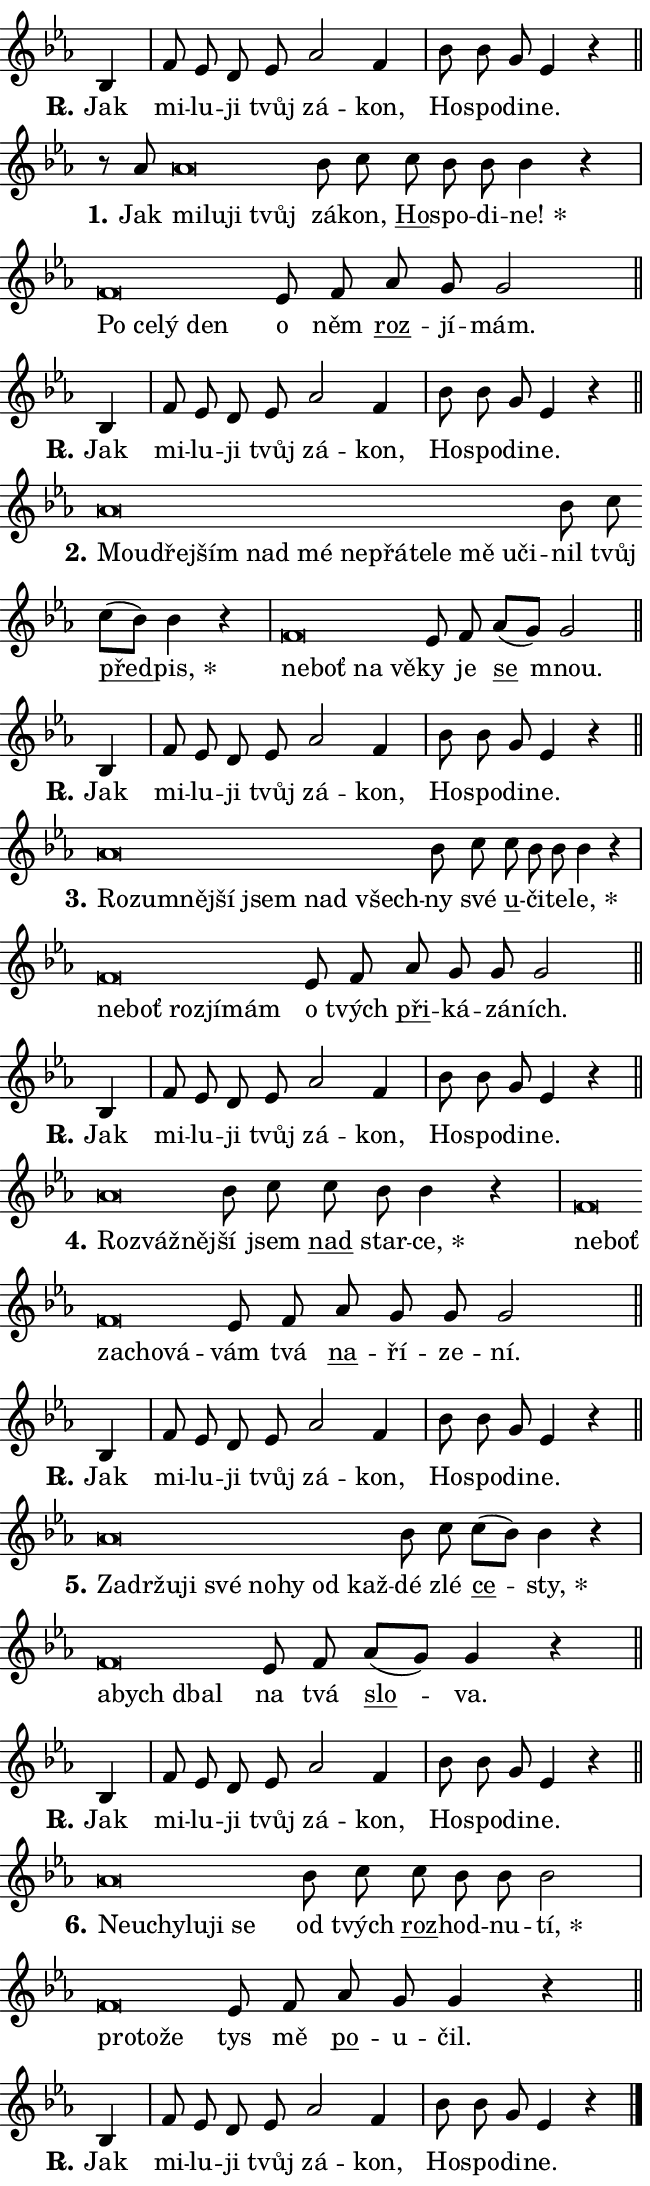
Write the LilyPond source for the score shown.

\version "2.24.0"
\header { tagline = "" }
\paper {
  indent = 0\cm
  top-margin = 0\cm
  right-margin = 0.13\cm % to fit lyric hyphens
  bottom-margin = 0\cm
  left-margin = 0\cm
  paper-width = 11\cm
  page-breaking = #ly:one-page-breaking
  system-system-spacing.basic-distance = #11
  score-system-spacing.basic-distance = #11
  ragged-last = ##f
}


%% Author: Thomas Morley
%% https://lists.gnu.org/archive/html/lilypond-user/2020-05/msg00002.html
#(define (line-position grob)
"Returns position of @var[grob} in current system:
   @code{'start}, if at first time-step
   @code{'end}, if at last time-step
   @code{'middle} otherwise
"
  (let* ((col (ly:item-get-column grob))
         (ln (ly:grob-object col 'left-neighbor))
         (rn (ly:grob-object col 'right-neighbor))
         (col-to-check-left (if (ly:grob? ln) ln col))
         (col-to-check-right (if (ly:grob? rn) rn col))
         (break-dir-left
           (and
             (ly:grob-property col-to-check-left 'non-musical #f)
             (ly:item-break-dir col-to-check-left)))
         (break-dir-right
           (and
             (ly:grob-property col-to-check-right 'non-musical #f)
             (ly:item-break-dir col-to-check-right))))
        (cond ((eqv? 1 break-dir-left) 'start)
              ((eqv? -1 break-dir-right) 'end)
              (else 'middle))))

#(define (tranparent-at-line-position vctor)
  (lambda (grob)
  "Relying on @code{line-position} select the relevant enry from @var{vctor}.
Used to determine transparency,"
    (case (line-position grob)
      ((end) (not (vector-ref vctor 0)))
      ((middle) (not (vector-ref vctor 1)))
      ((start) (not (vector-ref vctor 2))))))

noteHeadBreakVisibility =
#(define-music-function (break-visibility)(vector?)
"Makes @code{NoteHead}s transparent relying on @var{break-visibility}"
#{
  \override NoteHead.transparent =
    #(tranparent-at-line-position break-visibility)
#})

#(define delete-ledgers-for-transparent-note-heads
  (lambda (grob)
    "Reads whether a @code{NoteHead} is transparent.
If so this @code{NoteHead} is removed from @code{'note-heads} from
@var{grob}, which is supposed to be @code{LedgerLineSpanner}.
As a result ledgers are not printed for this @code{NoteHead}"
    (let* ((nhds-array (ly:grob-object grob 'note-heads))
           (nhds-list
             (if (ly:grob-array? nhds-array)
                 (ly:grob-array->list nhds-array)
                 '()))
           ;; Relies on the transparent-property being done before
           ;; Staff.LedgerLineSpanner.after-line-breaking is executed.
           ;; This is fragile ...
           (to-keep
             (remove
               (lambda (nhd)
                 (ly:grob-property nhd 'transparent #f))
               nhds-list)))
      ;; TODO find a better method to iterate over grob-arrays, similiar
      ;; to filter/remove etc for lists
      ;; For now rebuilt from scratch
      (set! (ly:grob-object grob 'note-heads)  '())
      (for-each
        (lambda (nhd)
          (ly:pointer-group-interface::add-grob grob 'note-heads nhd))
        to-keep))))

squashNotes = {
  \override NoteHead.X-extent = #'(-0.2 . 0.2)
  \override NoteHead.Y-extent = #'(-0.75 . 0)
  \override NoteHead.stencil =
    #(lambda (grob)
       (let ((pos (ly:grob-property grob 'staff-position)))
         (begin
           (if (< pos -7) (display "ERROR: Lower brevis then expected\n") (display ""))
           (if (<= pos -6) ly:text-interface::print ly:note-head::print))))
}
unSquashNotes = {
  \revert NoteHead.X-extent
  \revert NoteHead.Y-extent
  \revert NoteHead.stencil
}

hideNotes = \noteHeadBreakVisibility #begin-of-line-visible
unHideNotes = \noteHeadBreakVisibility #all-visible

% work-around for resetting accidentals
% https://lilypond.org/doc/v2.23/Documentation/notation/displaying-rhythms#unmetered-music
cadenzaMeasure = {
  \cadenzaOff
  \partial 1024 s1024
  \cadenzaOn
}

#(define-markup-command (accent layout props text) (markup?)
  "Underline accented syllable"
  (interpret-markup layout props
    #{\markup \override #'(offset . 4.3) \underline { #text }#}))

responsum = \markup \concat {
  "R" \hspace #-1.05 \path #0.1 #'((moveto 0 0.07) (lineto 0.9 0.8)) \hspace #0.05 "."
}

spaceSize = #0.6828661417322834 % exact space size for TeX Gyre Schola

\layout {
  \context {
    \Staff
    \remove "Time_signature_engraver"
    \override LedgerLineSpanner.after-line-breaking = #delete-ledgers-for-transparent-note-heads
  }
  \context {
    \Lyrics {
      \override LyricSpace.minimum-distance = \spaceSize
      \override LyricText.font-name = #"TeX Gyre Schola"
      \override LyricText.font-size = 1
      \override StanzaNumber.font-name = #"TeX Gyre Schola Bold"
      \override StanzaNumber.font-size = 1
    }
  }
  \context {
    \Score 
    \override NoteHead.text =
      #(lambda (grob) 
        (let ((pos (ly:grob-property grob 'staff-position)))
          #{\markup {
            \combine
              \halign #-0.55 \raise #(if (= pos -6) 0 0.5) \override #'(thickness . 2) \draw-line #'(3.2 . 0)
              \musicglyph "noteheads.sM1"
          }#}))
  }
}

% magnetic-lyrics.ily
%
%   written by
%     Jean Abou Samra <jean@abou-samra.fr>
%     Werner Lemberg <wl@gnu.org>
%
%   adapted by
%     Jiri Hon <jiri.hon@gmail.com>
%
% Version 2022-Apr-15

% https://www.mail-archive.com/lilypond-user@gnu.org/msg149350.html

#(define (Left_hyphen_pointer_engraver context)
   "Collect syllable-hyphen-syllable occurrences in lyrics and store
them in properties.  This engraver only looks to the left.  For
example, if the lyrics input is @code{foo -- bar}, it does the
following.

@itemize @bullet
@item
Set the @code{text} property of the @code{LyricHyphen} grob between
@q{foo} and @q{bar} to @code{foo}.

@item
Set the @code{left-hyphen} property of the @code{LyricText} grob with
text @q{foo} to the @code{LyricHyphen} grob between @q{foo} and
@q{bar}.
@end itemize

Use this auxiliary engraver in combination with the
@code{lyric-@/text::@/apply-@/magnetic-@/offset!} hook."
   (let ((hyphen #f)
         (text #f))
     (make-engraver
      (acknowledgers
       ((lyric-syllable-interface engraver grob source-engraver)
        (set! text grob)))
      (end-acknowledgers
       ((lyric-hyphen-interface engraver grob source-engraver)
        ;(when (not (grob::has-interface grob 'lyric-space-interface))
          (set! hyphen grob)));)
      ((stop-translation-timestep engraver)
       (when (and text hyphen)
         (ly:grob-set-object! text 'left-hyphen hyphen))
       (set! text #f)
       (set! hyphen #f)))))

#(define (lyric-text::apply-magnetic-offset! grob)
   "If the space between two syllables is less than the value in
property @code{LyricText@/.details@/.squash-threshold}, move the right
syllable to the left so that it gets concatenated with the left
syllable.

Use this function as a hook for
@code{LyricText@/.after-@/line-@/breaking} if the
@code{Left_@/hyphen_@/pointer_@/engraver} is active."
   (let ((hyphen (ly:grob-object grob 'left-hyphen #f)))
     (when hyphen
       (let ((left-text (ly:spanner-bound hyphen LEFT)))
         (when (grob::has-interface left-text 'lyric-syllable-interface)
           (let* ((common (ly:grob-common-refpoint grob left-text X))
                  (this-x-ext (ly:grob-extent grob common X))
                  (left-x-ext
                   (begin
                     ;; Trigger magnetism for left-text.
                     (ly:grob-property left-text 'after-line-breaking)
                     (ly:grob-extent left-text common X)))
                  ;; `delta` is the gap width between two syllables.
                  (delta (- (interval-start this-x-ext)
                            (interval-end left-x-ext)))
                  (details (ly:grob-property grob 'details))
                  (threshold (assoc-get 'squash-threshold details 0.2)))
             (when (< delta threshold)
               (let* (;; We have to manipulate the input text so that
                      ;; ligatures crossing syllable boundaries are not
                      ;; disabled.  For languages based on the Latin
                      ;; script this is essentially a beautification.
                      ;; However, for non-Western scripts it can be a
                      ;; necessity.
                      (lt (ly:grob-property left-text 'text))
                      (rt (ly:grob-property grob 'text))
                      (is-space (grob::has-interface hyphen 'lyric-space-interface))
                      (space (if is-space " " ""))
                      (extra-delta (if is-space spaceSize 0))
                      ;; Append new syllable.
                      (ltrt-space (if (and (string? lt) (string? rt))
                                (string-append lt space rt)
                                (make-concat-markup (list lt space rt))))
                      ;; Right-align `ltrt` to the right side.
                      (ltrt-space-markup (grob-interpret-markup
                               grob
                               (make-translate-markup
                                (cons (interval-length this-x-ext) 0)
                                (make-right-align-markup ltrt-space)))))
                 (begin
                   ;; Don't print `left-text`.
                   (ly:grob-set-property! left-text 'stencil #f)
                   ;; Set text and stencil (which holds all collected
                   ;; syllables so far) and shift it to the left.
                   (ly:grob-set-property! grob 'text ltrt-space)
                   (ly:grob-set-property! grob 'stencil ltrt-space-markup)
                   (ly:grob-translate-axis! grob (- (- delta extra-delta)) X))))))))))


#(define (lyric-hyphen::displace-bounds-first grob)
   ;; Make very sure this callback isn't triggered too early.
   (let ((left (ly:spanner-bound grob LEFT))
         (right (ly:spanner-bound grob RIGHT)))
     (ly:grob-property left 'after-line-breaking)
     (ly:grob-property right 'after-line-breaking)
     (ly:lyric-hyphen::print grob)))

squashThreshold = #0.4

\layout {
  \context {
    \Lyrics
    \consists #Left_hyphen_pointer_engraver
    \override LyricText.after-line-breaking =
      #lyric-text::apply-magnetic-offset!
    \override LyricHyphen.stencil = #lyric-hyphen::displace-bounds-first
    \override LyricText.details.squash-threshold = \squashThreshold
    \override LyricHyphen.minimum-distance = 0
    \override LyricHyphen.minimum-length = \squashThreshold
  }
}

squashText = \override LyricText.details.squash-threshold = 9999
unSquashText = \override LyricText.details.squash-threshold = \squashThreshold

leftText = \override LyricText.self-alignment-X = #LEFT
unLeftText = \revert LyricText.self-alignment-X

starOffset = #(lambda (grob) 
                (let ((x_offset (ly:self-alignment-interface::aligned-on-x-parent grob)))
                  (if (= x_offset 0) 0 (+ x_offset 1.2))))

star = #(define-music-function (syllable)(string?)
"Append star separator at the end of a syllable"
#{
  \once \override LyricText.X-offset = #starOffset
  \lyricmode { \markup {
    #syllable
    \override #'((font-name . "TeX Gyre Schola Bold")) \hspace #0.2 \lower #0.65 \larger "*"
  } }
#})

starAccent = #(define-music-function (syllable)(string?)
"Append star separator at the end of a syllable and make accent"
#{
  \once \override LyricText.X-offset = #starOffset
  \lyricmode { \markup {
    \accent #syllable
    \override #'((font-name . "TeX Gyre Schola Bold")) \hspace #0.2 \lower #0.65 \larger "*"
  } }
#})

breath = #(define-music-function (syllable)(string?)
"Append breathing indicator at the end of a syllable"
#{
  \lyricmode { \markup { #syllable "+" } }
#})

optionalBreath = #(define-music-function (syllable)(string?)
"Append optional breathing indicator at the end of a syllable"
#{
  \lyricmode { \markup { #syllable "(+)" } }
#})


\score {
    <<
        \new Voice = "melody" { \cadenzaOn \key es \major \relative { bes4 \cadenzaMeasure \bar "|" f'8 es d es as2 f4 \cadenzaMeasure \bar "|" bes8 bes g es4 r \cadenzaMeasure \bar "||" \break } }
        \new Lyrics \lyricsto "melody" { \lyricmode { \set stanza = \responsum
Jak mi -- lu -- ji tvůj zá -- kon, Ho -- spo -- di -- ne. } }
    >>
    \layout {}
}

\score {
    <<
        \new Voice = "melody" { \cadenzaOn \key es \major \relative { r8 as'8 \squashNotes as\breve*1/16 \hideNotes \breve*1/16 \bar "" \breve*1/16 \breve*1/16 \bar "" \unHideNotes \unSquashNotes bes8 c \bar "" c bes bes bes4 r \cadenzaMeasure \bar "|" \squashNotes f\breve*1/16 \hideNotes \breve*1/16 \bar "" \breve*1/16 \breve*1/16 \bar "" \unHideNotes \unSquashNotes es8 f \bar "" as g g2 \cadenzaMeasure \bar "||" \break } }
        \new Lyrics \lyricsto "melody" { \lyricmode { \set stanza = "1."
Jak \leftText mi -- \squashText lu -- ji tvůj \unLeftText \unSquashText zá -- kon, \markup \accent Ho -- spo -- di -- \star ne! \leftText Po \squashText ce -- lý den \unLeftText \unSquashText o něm \markup \accent roz -- jí -- mám. } }
    >>
    \layout {}
}

\score {
    <<
        \new Voice = "melody" { \cadenzaOn \key es \major \relative { bes4 \cadenzaMeasure \bar "|" f'8 es d es as2 f4 \cadenzaMeasure \bar "|" bes8 bes g es4 r \cadenzaMeasure \bar "||" \break } }
        \new Lyrics \lyricsto "melody" { \lyricmode { \set stanza = \responsum
Jak mi -- lu -- ji tvůj zá -- kon, Ho -- spo -- di -- ne. } }
    >>
    \layout {}
}

\score {
    <<
        \new Voice = "melody" { \cadenzaOn \key es \major \relative { \squashNotes as'\breve*1/16 \hideNotes \breve*1/16 \bar "" \breve*1/16 \bar "" \breve*1/16 \bar "" \breve*1/16 \bar "" \breve*1/16 \bar "" \breve*1/16 \bar "" \breve*1/16 \bar "" \breve*1/16 \bar "" \breve*1/16 \bar "" \breve*1/16 \breve*1/16 \bar "" \unHideNotes \unSquashNotes bes8 c \bar "" c[( bes)] bes4 r \cadenzaMeasure \bar "|" \squashNotes f\breve*1/16 \hideNotes \breve*1/16 \bar "" \breve*1/16 \breve*1/16 \bar "" \unHideNotes \unSquashNotes es8 f \bar "" as[( g)] g2 \cadenzaMeasure \bar "||" \break } }
        \new Lyrics \lyricsto "melody" { \lyricmode { \set stanza = "2."
\leftText Mou -- \squashText dřej -- ším nad mé ne -- přá -- te -- le mě u -- či -- \unLeftText \unSquashText nil tvůj \markup \accent před -- \star pis, \leftText ne -- \squashText boť na vě -- \unLeftText \unSquashText ky je \markup \accent se mnou. } }
    >>
    \layout {}
}

\score {
    <<
        \new Voice = "melody" { \cadenzaOn \key es \major \relative { bes4 \cadenzaMeasure \bar "|" f'8 es d es as2 f4 \cadenzaMeasure \bar "|" bes8 bes g es4 r \cadenzaMeasure \bar "||" \break } }
        \new Lyrics \lyricsto "melody" { \lyricmode { \set stanza = \responsum
Jak mi -- lu -- ji tvůj zá -- kon, Ho -- spo -- di -- ne. } }
    >>
    \layout {}
}

\score {
    <<
        \new Voice = "melody" { \cadenzaOn \key es \major \relative { \squashNotes as'\breve*1/16 \hideNotes \breve*1/16 \bar "" \breve*1/16 \bar "" \breve*1/16 \bar "" \breve*1/16 \bar "" \breve*1/16 \breve*1/16 \bar "" \unHideNotes \unSquashNotes bes8 c \bar "" c bes bes bes4 r \cadenzaMeasure \bar "|" \squashNotes f\breve*1/16 \hideNotes \breve*1/16 \bar "" \breve*1/16 \bar "" \breve*1/16 \breve*1/16 \bar "" \unHideNotes \unSquashNotes es8 f \bar "" as g g g2 \cadenzaMeasure \bar "||" \break } }
        \new Lyrics \lyricsto "melody" { \lyricmode { \set stanza = "3."
\leftText Ro -- \squashText zum -- něj -- ší jsem nad všech -- \unLeftText \unSquashText ny své \markup \accent u -- či -- te -- \star le, \leftText ne -- \squashText boť roz -- jí -- mám \unLeftText \unSquashText o tvých \markup \accent při -- ká -- zá -- ních. } }
    >>
    \layout {}
}

\score {
    <<
        \new Voice = "melody" { \cadenzaOn \key es \major \relative { bes4 \cadenzaMeasure \bar "|" f'8 es d es as2 f4 \cadenzaMeasure \bar "|" bes8 bes g es4 r \cadenzaMeasure \bar "||" \break } }
        \new Lyrics \lyricsto "melody" { \lyricmode { \set stanza = \responsum
Jak mi -- lu -- ji tvůj zá -- kon, Ho -- spo -- di -- ne. } }
    >>
    \layout {}
}

\score {
    <<
        \new Voice = "melody" { \cadenzaOn \key es \major \relative { \squashNotes as'\breve*1/16 \hideNotes \breve*1/16 \breve*1/16 \bar "" \unHideNotes \unSquashNotes bes8 c \bar "" c bes bes4 r \cadenzaMeasure \bar "|" \squashNotes f\breve*1/16 \hideNotes \breve*1/16 \bar "" \breve*1/16 \bar "" \breve*1/16 \breve*1/16 \bar "" \unHideNotes \unSquashNotes es8 f \bar "" as g g g2 \cadenzaMeasure \bar "||" \break } }
        \new Lyrics \lyricsto "melody" { \lyricmode { \set stanza = "4."
\leftText Roz -- \squashText váž -- něj -- \unLeftText \unSquashText ší jsem \markup \accent nad star -- \star ce, \leftText ne -- \squashText boť za -- cho -- vá -- \unLeftText \unSquashText vám tvá \markup \accent na -- ří -- ze -- ní. } }
    >>
    \layout {}
}

\score {
    <<
        \new Voice = "melody" { \cadenzaOn \key es \major \relative { bes4 \cadenzaMeasure \bar "|" f'8 es d es as2 f4 \cadenzaMeasure \bar "|" bes8 bes g es4 r \cadenzaMeasure \bar "||" \break } }
        \new Lyrics \lyricsto "melody" { \lyricmode { \set stanza = \responsum
Jak mi -- lu -- ji tvůj zá -- kon, Ho -- spo -- di -- ne. } }
    >>
    \layout {}
}

\score {
    <<
        \new Voice = "melody" { \cadenzaOn \key es \major \relative { \squashNotes as'\breve*1/16 \hideNotes \breve*1/16 \bar "" \breve*1/16 \bar "" \breve*1/16 \bar "" \breve*1/16 \bar "" \breve*1/16 \bar "" \breve*1/16 \bar "" \breve*1/16 \breve*1/16 \bar "" \unHideNotes \unSquashNotes bes8 c \bar "" c[( bes)] bes4 r \cadenzaMeasure \bar "|" \squashNotes f\breve*1/16 \hideNotes \breve*1/16 \breve*1/16 \bar "" \unHideNotes \unSquashNotes es8 f \bar "" as[( g)] g4 r \cadenzaMeasure \bar "||" \break } }
        \new Lyrics \lyricsto "melody" { \lyricmode { \set stanza = "5."
\leftText Za -- \squashText dr -- žu -- ji své no -- hy od kaž -- \unLeftText \unSquashText dé zlé \markup \accent ce -- \star sty, \leftText a -- \squashText bych dbal \unLeftText \unSquashText na tvá \markup \accent slo -- va. } }
    >>
    \layout {}
}

\score {
    <<
        \new Voice = "melody" { \cadenzaOn \key es \major \relative { bes4 \cadenzaMeasure \bar "|" f'8 es d es as2 f4 \cadenzaMeasure \bar "|" bes8 bes g es4 r \cadenzaMeasure \bar "||" \break } }
        \new Lyrics \lyricsto "melody" { \lyricmode { \set stanza = \responsum
Jak mi -- lu -- ji tvůj zá -- kon, Ho -- spo -- di -- ne. } }
    >>
    \layout {}
}

\score {
    <<
        \new Voice = "melody" { \cadenzaOn \key es \major \relative { \squashNotes as'\breve*1/16 \hideNotes \breve*1/16 \bar "" \breve*1/16 \bar "" \breve*1/16 \bar "" \breve*1/16 \breve*1/16 \bar "" \unHideNotes \unSquashNotes bes8 c \bar "" c bes bes bes2 \cadenzaMeasure \bar "|" \squashNotes f\breve*1/16 \hideNotes \breve*1/16 \breve*1/16 \bar "" \unHideNotes \unSquashNotes es8 f \bar "" as g g4 r \cadenzaMeasure \bar "||" \break } }
        \new Lyrics \lyricsto "melody" { \lyricmode { \set stanza = "6."
\leftText Ne -- \squashText u -- chy -- lu -- ji se \unLeftText \unSquashText od tvých \markup \accent roz -- hod -- nu -- \star tí, \leftText pro -- \squashText to -- že \unLeftText \unSquashText tys mě \markup \accent po -- u -- čil. } }
    >>
    \layout {}
}

\score {
    <<
        \new Voice = "melody" { \cadenzaOn \key es \major \relative { bes4 \cadenzaMeasure \bar "|" f'8 es d es as2 f4 \cadenzaMeasure \bar "|" bes8 bes g es4 r \cadenzaMeasure \bar "||" \break } \bar "|." }
        \new Lyrics \lyricsto "melody" { \lyricmode { \set stanza = \responsum
Jak mi -- lu -- ji tvůj zá -- kon, Ho -- spo -- di -- ne. } }
    >>
    \layout {}
}
